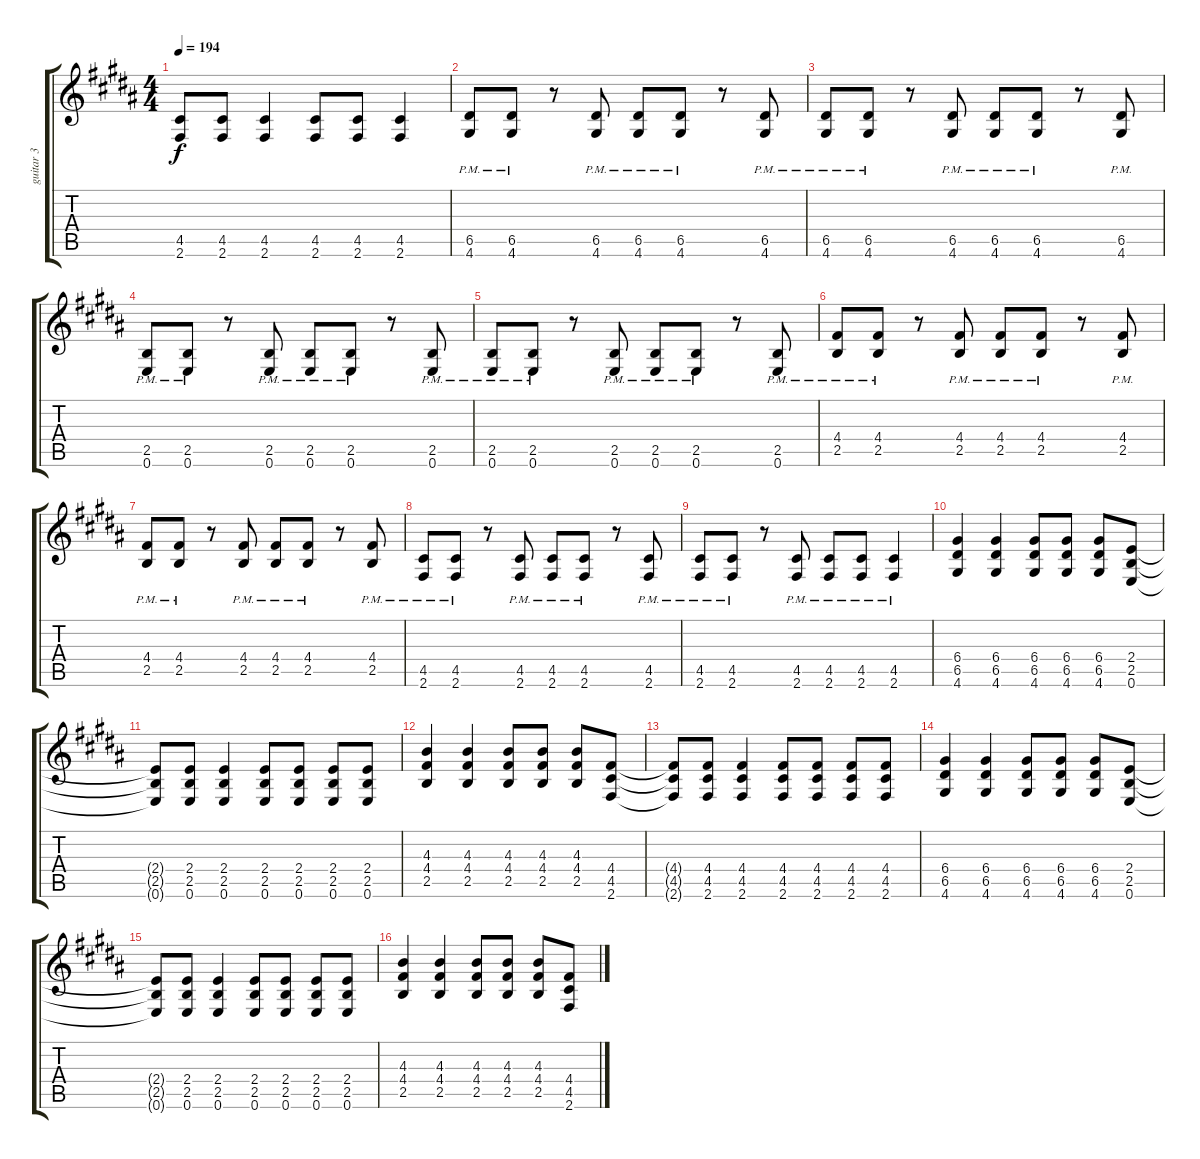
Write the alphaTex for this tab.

\track ("guitar 3" "guitar 3") {instrument distortionguitar}
\staff {score tabs}
\tuning (E4 B3 G3 D3 A2 E2) {hide}
\ts (4 4)
\tempo 194
\clef g2
\ks b
(4.5{t} 2.6{t}).8{dy f} (4.5 2.6).8 (4.5 2.6).4 (4.5 2.6).8 (4.5 2.6).8 (4.5 2.6).4 |
(6.5{pm} 4.6).8 (6.5{pm} 4.6).8 r.8 (6.5{pm} 4.6).8 (6.5{pm} 4.6).8 (6.5{pm} 4.6).8 r.8 (6.5{pm} 4.6).8 |
(6.5{pm} 4.6).8 (6.5{pm} 4.6).8 r.8 (6.5{pm} 4.6).8 (6.5{pm} 4.6).8 (6.5{pm} 4.6).8 r.8 (6.5{pm} 4.6).8 |
(2.5{pm} 0.6).8 (2.5{pm} 0.6).8 r.8 (2.5{pm} 0.6).8 (2.5{pm} 0.6).8 (2.5{pm} 0.6).8 r.8 (2.5{pm} 0.6).8 |
(2.5{pm} 0.6).8 (2.5{pm} 0.6).8 r.8 (2.5{pm} 0.6).8 (2.5{pm} 0.6).8 (2.5{pm} 0.6).8 r.8 (2.5{pm} 0.6).8 |
(4.4{pm} 2.5).8 (4.4{pm} 2.5).8 r.8 (4.4{pm} 2.5).8 (4.4{pm} 2.5).8 (4.4{pm} 2.5).8 r.8 (4.4{pm} 2.5).8 |
(4.4{pm} 2.5).8 (4.4{pm} 2.5).8 r.8 (4.4{pm} 2.5).8 (4.4{pm} 2.5).8 (4.4{pm} 2.5).8 r.8 (4.4{pm} 2.5).8 |
(4.5{pm} 2.6).8 (4.5{pm} 2.6).8 r.8 (4.5{pm} 2.6).8 (4.5{pm} 2.6).8 (4.5{pm} 2.6).8 r.8 (4.5{pm} 2.6).8 |
(4.5{pm} 2.6).8 (4.5{pm} 2.6).8 r.8 (4.5{pm} 2.6).8 (4.5{pm} 2.6).8 (4.5{pm} 2.6).8 (4.5{pm} 2.6).4 |
(6.4 6.5 4.6).4 (6.4 6.5 4.6).4 (6.4 6.5 4.6).8 (6.4 6.5 4.6).8 (6.4 6.5 4.6).8 (2.4 2.5 0.6).8 |
(2.4{t} 2.5{t} 0.6{t}).8 (2.4 2.5 0.6).8 (2.4 2.5 0.6).4 (2.4 2.5 0.6).8 (2.4 2.5 0.6).8 (2.4 2.5 0.6).8 (2.4 2.5 0.6).8 |
(4.3 4.4 2.5).4 (4.3 4.4 2.5).4 (4.3 4.4 2.5).8 (4.3 4.4 2.5).8 (4.3 4.4 2.5).8 (4.4 4.5 2.6).8 |
(4.4{t} 4.5{t} 2.6{t}).8 (4.4 4.5 2.6).8 (4.4 4.5 2.6).4 (4.4 4.5 2.6).8 (4.4 4.5 2.6).8 (4.4 4.5 2.6).8 (4.4 4.5 2.6).8 |
(6.4 6.5 4.6).4 (6.4 6.5 4.6).4 (6.4 6.5 4.6).8 (6.4 6.5 4.6).8 (6.4 6.5 4.6).8 (2.4 2.5 0.6).8 |
(2.4{t} 2.5{t} 0.6{t}).8 (2.4 2.5 0.6).8 (2.4 2.5 0.6).4 (2.4 2.5 0.6).8 (2.4 2.5 0.6).8 (2.4 2.5 0.6).8 (2.4 2.5 0.6).8 |
(4.3 4.4 2.5).4 (4.3 4.4 2.5).4 (4.3 4.4 2.5).8 (4.3 4.4 2.5).8 (4.3 4.4 2.5).8 (4.4 4.5 2.6).8
